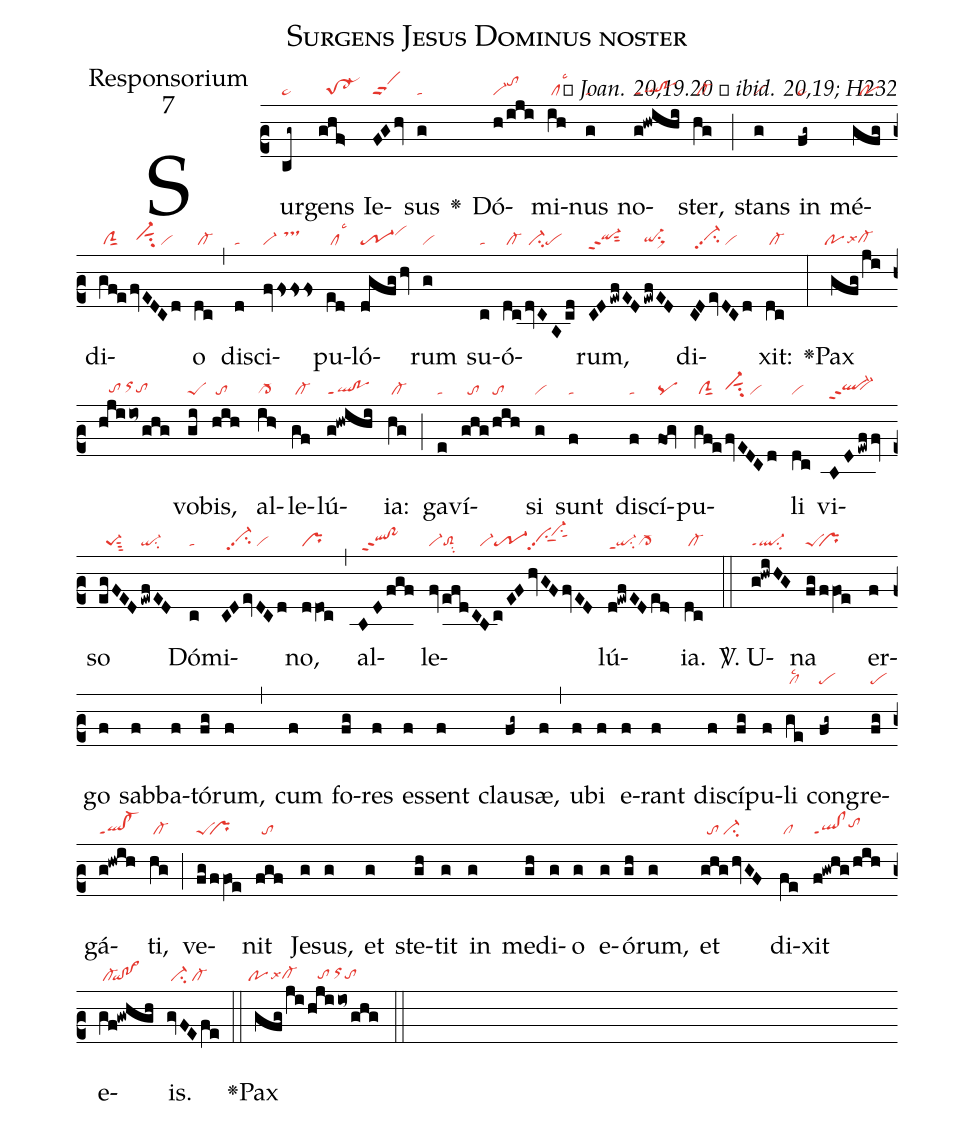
name:Surgens Jesus Dominus noster;
office-part:Responsorium;
mode:7;
commentary:ꝶ Joan. 20,19.20 ꝟ ibid. 20,19; H232;
nabc-lines:1;
%%
(c2)Sur(cg~|pe~)gens(ghf>|//to->) Ie(FGhv|vippt2)sus(g|ta) <v>\greheightstar</v>()
Dó(h/iji|vi-tohj)mi(ih|/cllsc3)nus(g|ta) no(g!hwihi|ql!poppt1)ster,(hg|/cl-) (;)
stans(g|vi) in(fg~|pe~) mé(gfg|//po)di(gV!f!e|/ciG|fvEDCd|//vi-hhsut1su2/vi)o(dc|/cl-) (,)
di(d|ta)sci(fvfsss|vi-//tshj)pu(ed|/cllsc3)ló(dgfghv|tr-1vihj)rum(g|vi)
su(c|ta)ó(dcdvCAcd|/cl-//ci-pe)rum,(CDewfED|qi-hhppt2sut2|ewfED|qi-hgsu1sux1)
di(CDevDCd|//vi-hhpp2su2/vi)xit:(dc|/cl-) (:)

<v>\greheightstar</v>
Pax(gfg/ji|``polsx6cl-hg|/hji/io~/ghg|///tohg/orhitohg) vo(gi|peS)bis,(hih|/to)
al(ih>|cl->)le(gf|/cl-)lú(g!hwihi|ql!poppt1)ia:(hg|/cl-) (;)
ga(e|ta)ví(ghg/hih|//to////to)si(g|vi) sunt(f|ta) di(f|ta)scí(fo!gv|pq)pu(gV!f!e|/ciG|/fvEDCd|vi-hhsut1su2/vi)li(dc|vi)
vi(BDewffv|ql-hhppt2```vi-hh)so(egFED|//pe-1sut3|ewfED|qi-su2) Dó(c|ta)mi(CDevDCd|//vi-hhpp2su2/vi)no,(ddVOc|pr) (,)
al(BDfgf|/qlhh!po~hhppt2)le(fvefdCB|vi-toS2su2|cEFhvGFfvED|````vi-tr-1ciShhpp2``vi-hjsu1sut1)lú(d!ewfEDed>|qi-ppt1su2cl->)ia.(dc|/cl-) (::)

<sp>V/</sp>. U(g!hwiHG|ql-ppt1su2)na(fg/ffVOe|peS``pr) er(f)go(f) sab(f)ba(f)tó(fg)rum,(f) (,)
cum(f) fo(fg)res(f) es(f)sent(f) clau(fg~)sæ,(f) (,)
u(f)bi(f) e(f)rant(f) di(f)scí(fg)pu(f)li(ge|/cllsc2) con(fg~|pe)gre(fg|pe)gá(g!hwih|ql!cl-ppt1)ti,(hg|/cl-) (;)
ve(fg/ffVOe|peS``pr)nit(fgf|//to) Je(g)sus,(g) et(g) ste(gh)tit(g)
in(g) me(gh)di(g)o(g) e(g)ó(gh)rum,(g)
et(ghghvGF|//to/ci-) di(fe|/cl)xit(f!gwhg/hih|ql!clppt1tohi) e(gf!gwhgh|/cl-``qi!po>)is.(gvFEfe|/ci-/cl-) (::)

<v>\greheightstar</v>
Pax(gfg/ji|``polsx6cl-hg|/hji/io~/ghg|///tohg/orhitohg) (::)
